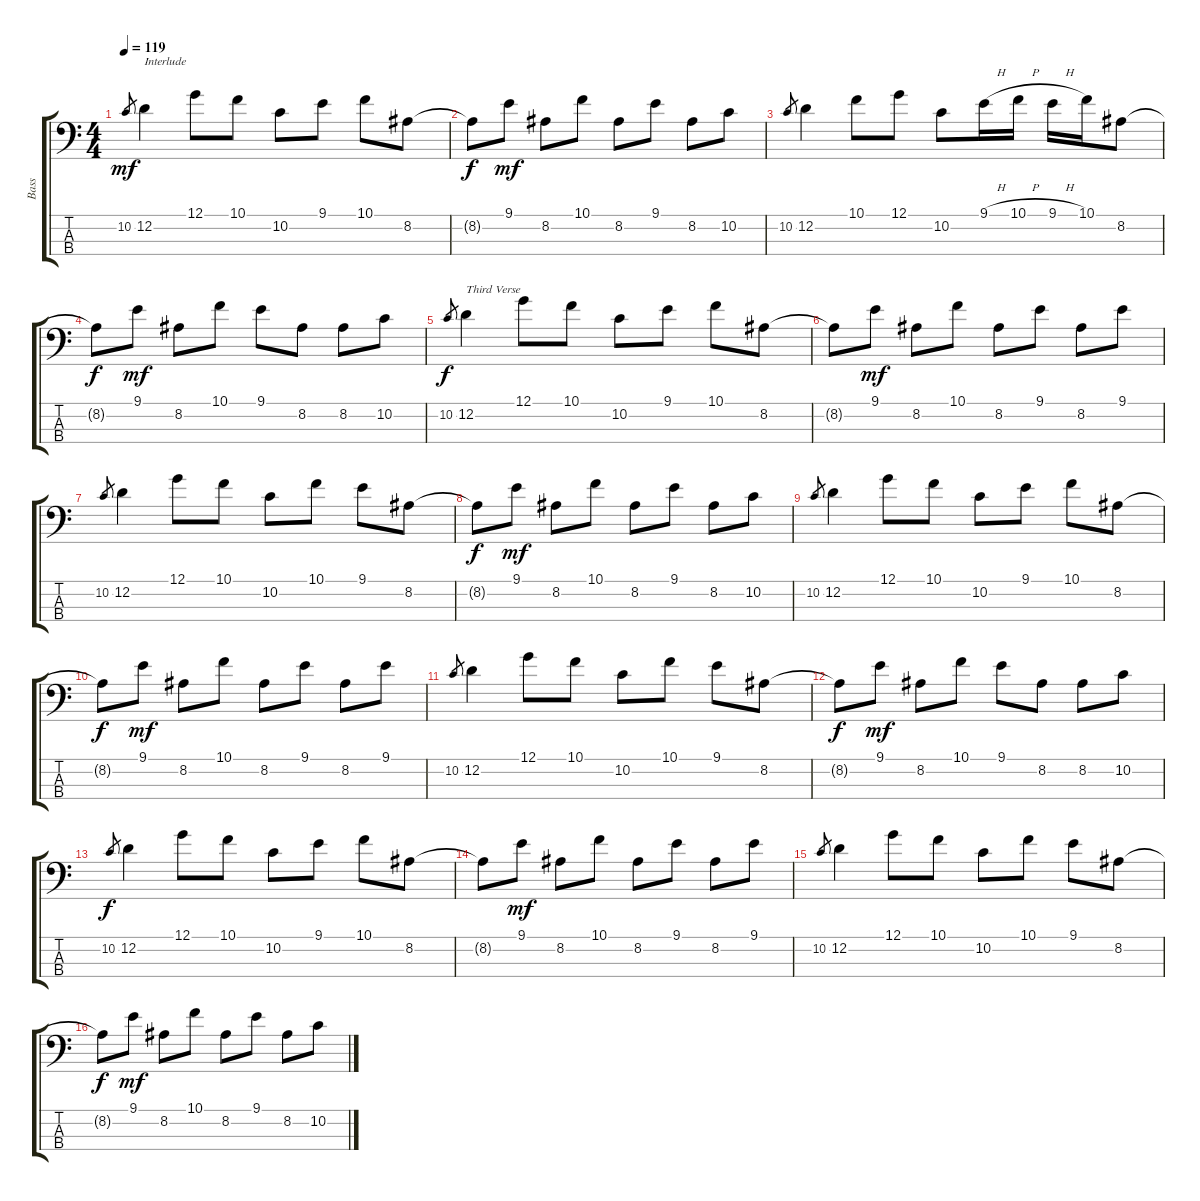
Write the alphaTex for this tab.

\track ("Bass" "Bass") {instrument electricbassfinger}
\staff {score tabs}
\tuning (G2 D2 A1 E1) {hide}
\ts (4 4)
\tempo 119
\clef f4
\ks c
10.2.8{gr dy mf} 12.2.4{txt "Interlude" instrument electricbassfinger} 12.1.8 10.1.8 10.2.8 9.1.8 10.1.8 8.2.8 |
8.2{t}.8{dy f} 9.1.8{dy mf} 8.2.8 10.1.8 8.2.8 9.1.8 8.2.8 10.2.8 |
10.2.8{gr} 12.2.4 10.1.8 12.1.8 10.2.8 9.1{h}.16 10.1{h}.16 9.1{h}.16 10.1.16 8.2.8 |
8.2{t}.8{dy f} 9.1.8{dy mf} 8.2.8 10.1.8 9.1.8 8.2.8 8.2.8 10.2.8 |
10.2.8{gr dy f} 12.2.4{txt "Third Verse"} 12.1.8 10.1.8 10.2.8 9.1.8 10.1.8 8.2.8 |
8.2{t}.8 9.1.8{dy mf} 8.2.8 10.1.8 8.2.8 9.1.8 8.2.8 9.1.8 |
10.2.8{gr} 12.2.4 12.1.8 10.1.8 10.2.8 10.1.8 9.1.8 8.2.8 |
8.2{t}.8{dy f} 9.1.8{dy mf} 8.2.8 10.1.8 8.2.8 9.1.8 8.2.8 10.2.8 |
10.2.8{gr} 12.2.4 12.1.8 10.1.8 10.2.8 9.1.8 10.1.8 8.2.8 |
8.2{t}.8{dy f} 9.1.8{dy mf} 8.2.8 10.1.8 8.2.8 9.1.8 8.2.8 9.1.8 |
10.2.8{gr} 12.2.4 12.1.8 10.1.8 10.2.8 10.1.8 9.1.8 8.2.8 |
8.2{t}.8{dy f} 9.1.8{dy mf} 8.2.8 10.1.8 9.1.8 8.2.8 8.2.8 10.2.8 |
10.2.8{gr dy f} 12.2.4 12.1.8 10.1.8 10.2.8 9.1.8 10.1.8 8.2.8 |
8.2{t}.8 9.1.8{dy mf} 8.2.8 10.1.8 8.2.8 9.1.8 8.2.8 9.1.8 |
10.2.8{gr} 12.2.4 12.1.8 10.1.8 10.2.8 10.1.8 9.1.8 8.2.8 |
8.2{t}.8{dy f} 9.1.8{dy mf} 8.2.8 10.1.8 8.2.8 9.1.8 8.2.8 10.2.8
